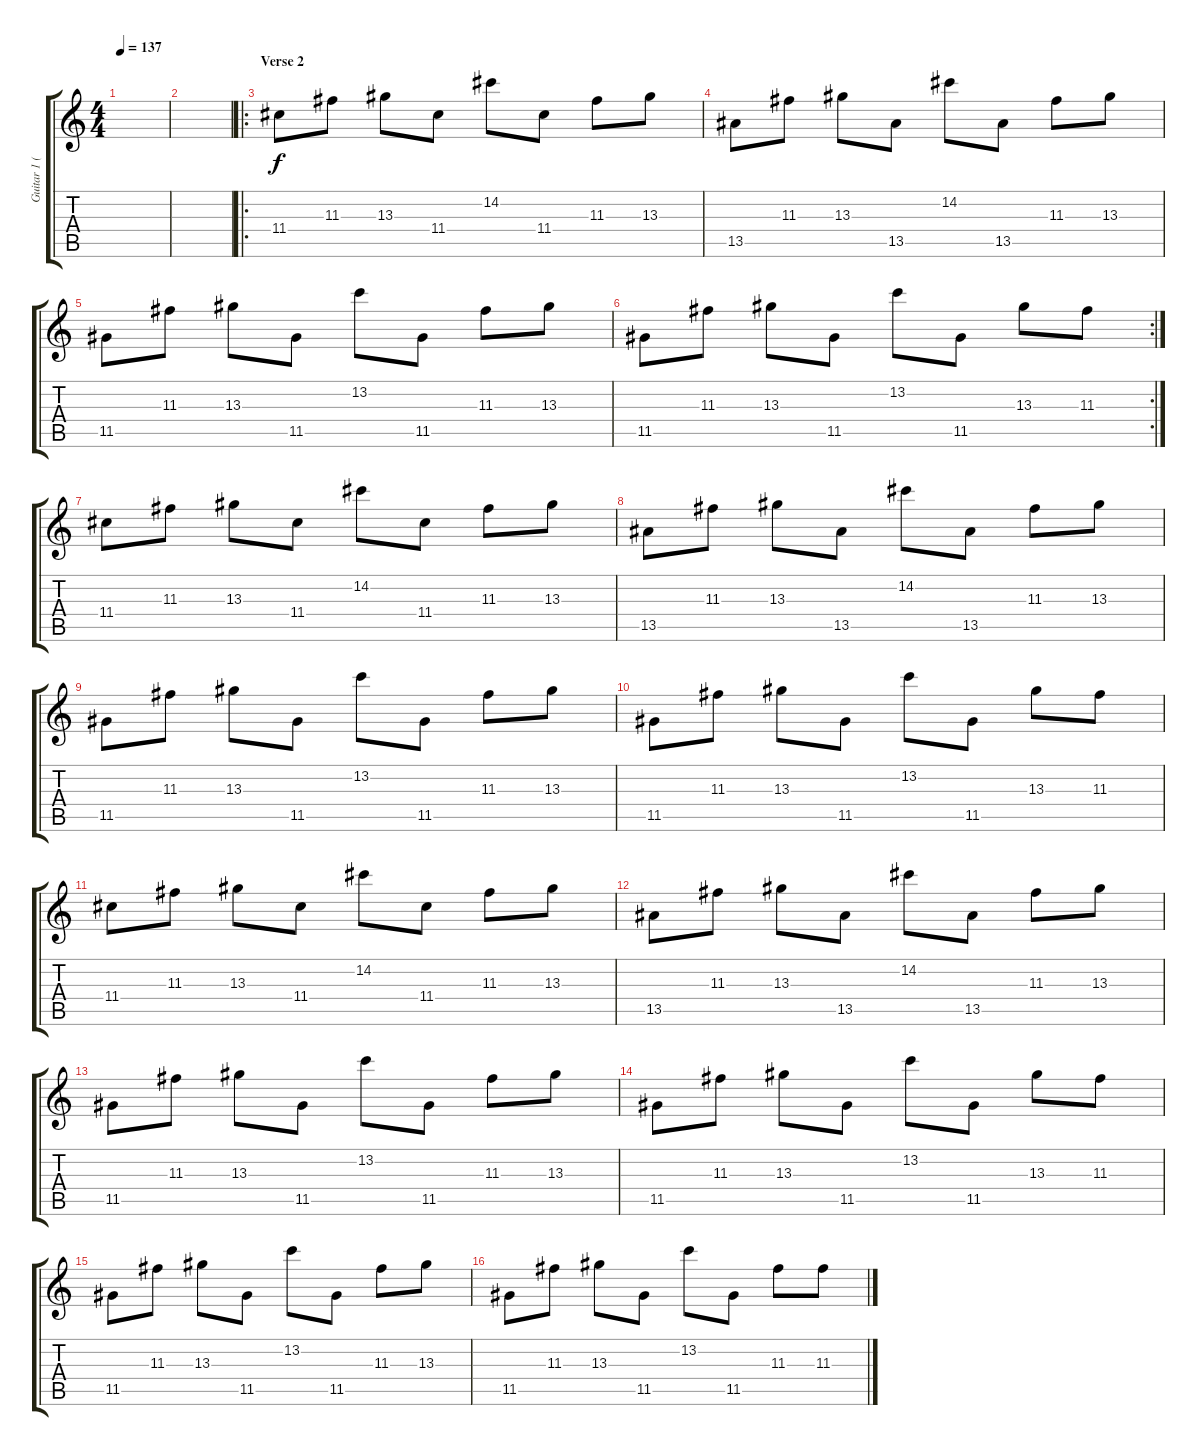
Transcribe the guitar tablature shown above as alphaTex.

\track ("Guitar 1 (Nick)" "Guitar 1 (") {instrument electricguitarjazz}
\staff {score tabs}
\tuning (E4 B3 G3 D3 A2 E2) {hide}
\ts (4 4)
\tempo 137
\clef g2
\ks c
|
|
\ro
\section ("" "Verse 2")
11.4.8{volume 12 instrument electricguitarjazz} 11.3.8 13.3.8 11.4.8 14.2.8 11.4.8 11.3.8 13.3.8 |
13.5.8 11.3.8 13.3.8 13.5.8 14.2.8 13.5.8 11.3.8 13.3.8 |
11.5.8 11.3.8 13.3.8 11.5.8 13.2.8 11.5.8 11.3.8 13.3.8 |
\rc 2
11.5.8 11.3.8 13.3.8 11.5.8 13.2.8 11.5.8 13.3.8 11.3.8 |
11.4.8 11.3.8 13.3.8 11.4.8 14.2.8 11.4.8 11.3.8 13.3.8 |
13.5.8 11.3.8 13.3.8 13.5.8 14.2.8 13.5.8 11.3.8 13.3.8 |
11.5.8 11.3.8 13.3.8 11.5.8 13.2.8 11.5.8 11.3.8 13.3.8 |
11.5.8 11.3.8 13.3.8 11.5.8 13.2.8 11.5.8 13.3.8 11.3.8 |
11.4.8 11.3.8 13.3.8 11.4.8 14.2.8 11.4.8 11.3.8 13.3.8 |
13.5.8 11.3.8 13.3.8 13.5.8 14.2.8 13.5.8 11.3.8 13.3.8 |
11.5.8 11.3.8 13.3.8 11.5.8 13.2.8 11.5.8 11.3.8 13.3.8 |
11.5.8 11.3.8 13.3.8 11.5.8 13.2.8 11.5.8 13.3.8 11.3.8 |
11.5.8 11.3.8 13.3.8 11.5.8 13.2.8 11.5.8 11.3.8 13.3.8 |
11.5.8 11.3.8 13.3.8 11.5.8 13.2.8 11.5.8 11.3.8 11.3.8
